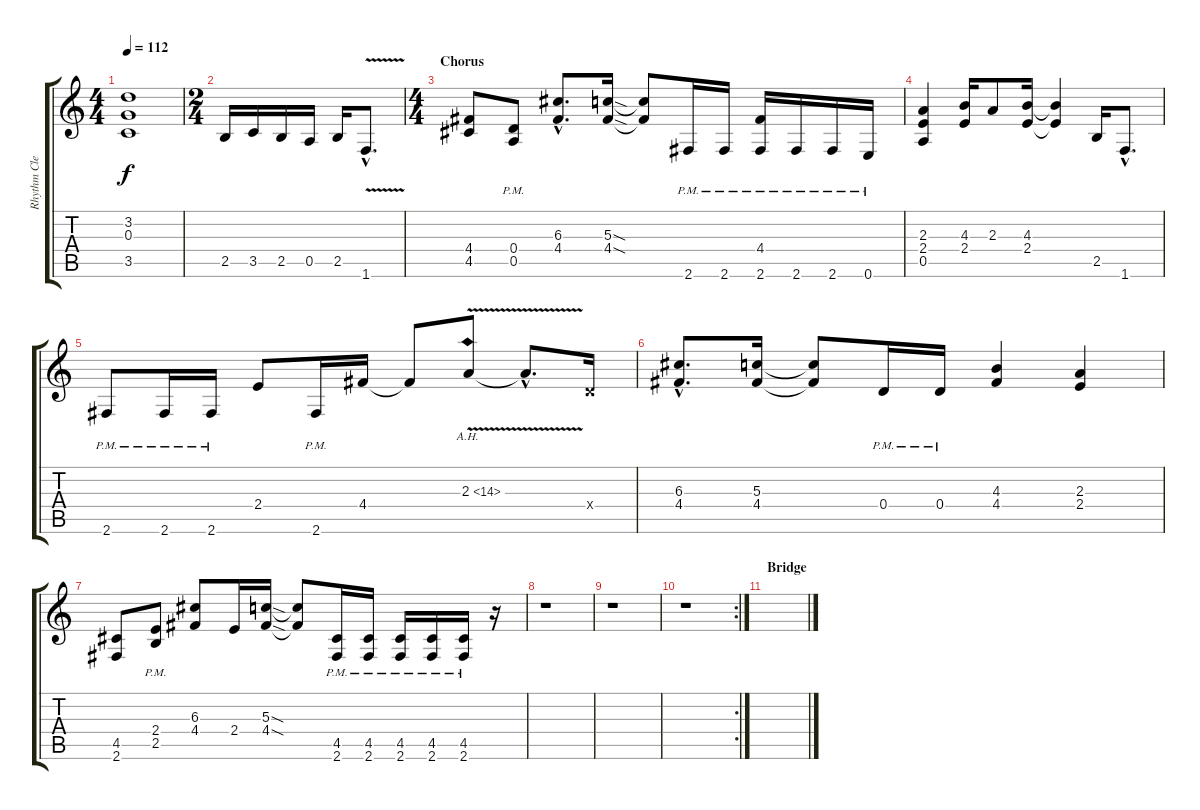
\track ("Rhythm Clean" "Rhythm Cle") {instrument electricguitarclean}
\staff {score tabs}
\tuning (E4 B3 G3 D3 A2 E2) {hide}
\ts (4 4)
\tempo 112
\clef g2
\ks c
(3.2{t} 0.3{t} 3.5{t}).1{dy f} |
\ts (2 4)
2.5.16{volume 16} 3.5.16 2.5.16 0.5.16 2.5.16 1.6{v hac}.8{d} |
\ts (4 4)
\section ("" "Chorus")
(4.4 4.5).8 (0.4 0.5{pm}).8 (6.3{hac} 4.4{hac}).8{d} (5.3{sod} 4.4{sod}).16 (5.3{t} 4.4{t}).8 2.6{pm}.16 2.6{pm}.16 (4.4 2.6{pm}).16 2.6{pm}.16 2.6{pm}.16 0.6{pm}.16 |
(2.3 2.4 0.5).4 (4.3 2.4).16 2.3.8 (4.3 2.4).16 (4.3{t} 2.4{t}).4 2.5.16 1.6{hac}.8{d} |
2.6{pm}.8 2.6{pm}.16 2.6{pm}.16 2.4.8 2.6{pm}.16 4.4.16 4.4{t}.8 2.3{ah 12 v}.8 2.3{hac t}.8{d} 0.4{x}.16 |
(6.3{hac} 4.4{hac}).8{d} (5.3 4.4).16 (5.3{t} 4.4{t}).8 0.4{pm}.16 0.4{pm}.16 (4.3 4.4).4 (2.3 2.4).4 |
(4.5 2.6).8 (2.4 2.5{pm}).8 (6.3 4.4).8 2.4.16 (5.3{sod} 4.4{sod}).16 (5.3{t} 4.4{t}).8 (4.5{pm} 2.6).16 (4.5{pm} 2.6).16 (4.5{pm} 2.6).16 (4.5{pm} 2.6).16 (4.5{pm} 2.6).16 r.16 |
r.1 |
r.1 |
\rc 2
r.1 |
\section ("" "Bridge")
